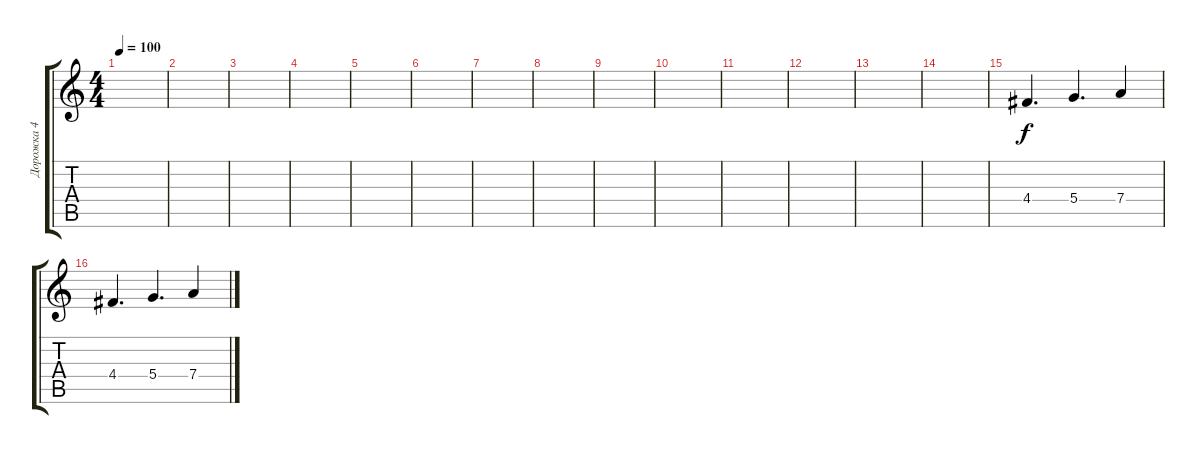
\track ("Дорожка 4" "Дорожка 4") {instrument acousticguitarsteel}
\staff {score tabs}
\tuning (E4 B3 G3 D3 A2 E2) {hide}
\ts (4 4)
\tempo 100
\clef g2
\ks c
|
|
|
|
|
|
|
|
|
|
|
|
|
|
4.4.4{d} 5.4.4{d} 7.4.4 |
4.4.4{d} 5.4.4{d} 7.4.4
